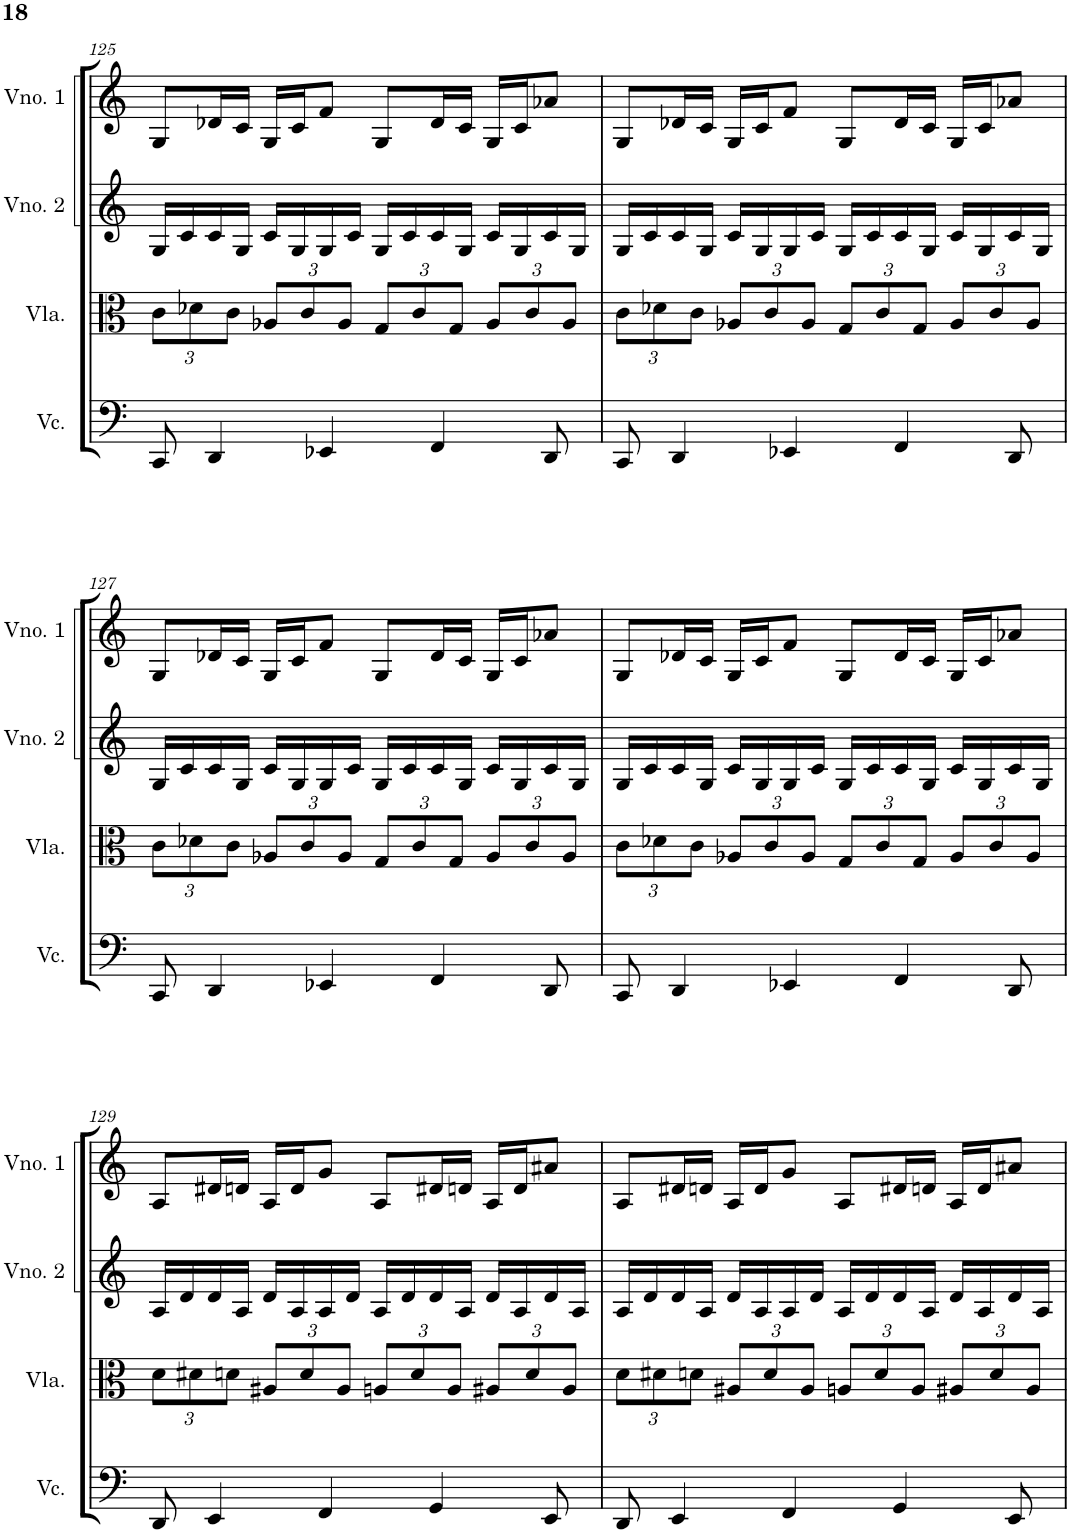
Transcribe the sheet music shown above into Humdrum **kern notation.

**kern	**kern	**kern	**kern
*part4	*part3	*part2	*part1
*staff4	*staff3	*staff2	*staff1
*I"Violoncelo	*I"Viola	*I"Violino 2	*I"Violino 1
*I'Vc.	*I'Vla.	*I'Vno. 2	*I'Vno. 1
!!LO:PB:g=z
*clefF4	*clefC3	*clefG2	*clefG2
*k[]	*k[]	*k[]	*k[]
*M4/4	*M4/4	*M4/4	*M4/4
*	*Xbrackettup	*	*
=125	=125	=125	=125
8CC/	12c\L	16G/LL	8G/L
.	.	16c/	.
.	12d-X\	.	.
4DD/	.	16c/	16d-X/L
.	12c\J	.	.
.	.	16G/JJ	16c/JJ
.	12A-X/L	16c/LL	16G/LL
.	.	16G/	16c/J
.	12c/	.	.
4EE-X/	.	16G/	8f/J
.	12A-/J	.	.
.	.	16c/JJ	.
.	12G/L	16G/LL	8G/L
.	.	16c/	.
.	12c/	.	.
4FF/	.	16c/	16d-/L
.	12G/J	.	.
.	.	16G/JJ	16c/JJ
.	12A-/L	16c/LL	16G/LL
.	.	16G/	16c/J
.	12c/	.	.
8DD/	.	16c/	8a-X/J
.	12A-/J	.	.
.	.	16G/JJ	.
=126	=126	=126	=126
8CC/	12c\L	16G/LL	8G/L
.	.	16c/	.
.	12d-X\	.	.
4DD/	.	16c/	16d-X/L
.	12c\J	.	.
.	.	16G/JJ	16c/JJ
.	12A-X/L	16c/LL	16G/LL
.	.	16G/	16c/J
.	12c/	.	.
4EE-X/	.	16G/	8f/J
.	12A-/J	.	.
.	.	16c/JJ	.
.	12G/L	16G/LL	8G/L
.	.	16c/	.
.	12c/	.	.
4FF/	.	16c/	16d-/L
.	12G/J	.	.
.	.	16G/JJ	16c/JJ
.	12A-/L	16c/LL	16G/LL
.	.	16G/	16c/J
.	12c/	.	.
8DD/	.	16c/	8a-X/J
.	12A-/J	.	.
.	.	16G/JJ	.
!!LO:LB:g=z
=127	=127	=127	=127
8CC/	12c\L	16G/LL	8G/L
.	.	16c/	.
.	12d-X\	.	.
4DD/	.	16c/	16d-X/L
.	12c\J	.	.
.	.	16G/JJ	16c/JJ
.	12A-X/L	16c/LL	16G/LL
.	.	16G/	16c/J
.	12c/	.	.
4EE-X/	.	16G/	8f/J
.	12A-/J	.	.
.	.	16c/JJ	.
.	12G/L	16G/LL	8G/L
.	.	16c/	.
.	12c/	.	.
4FF/	.	16c/	16d-/L
.	12G/J	.	.
.	.	16G/JJ	16c/JJ
.	12A-/L	16c/LL	16G/LL
.	.	16G/	16c/J
.	12c/	.	.
8DD/	.	16c/	8a-X/J
.	12A-/J	.	.
.	.	16G/JJ	.
=128	=128	=128	=128
8CC/	12c\L	16G/LL	8G/L
.	.	16c/	.
.	12d-X\	.	.
4DD/	.	16c/	16d-X/L
.	12c\J	.	.
.	.	16G/JJ	16c/JJ
.	12A-X/L	16c/LL	16G/LL
.	.	16G/	16c/J
.	12c/	.	.
4EE-X/	.	16G/	8f/J
.	12A-/J	.	.
.	.	16c/JJ	.
.	12G/L	16G/LL	8G/L
.	.	16c/	.
.	12c/	.	.
4FF/	.	16c/	16d-/L
.	12G/J	.	.
.	.	16G/JJ	16c/JJ
.	12A-/L	16c/LL	16G/LL
.	.	16G/	16c/J
.	12c/	.	.
8DD/	.	16c/	8a-X/J
.	12A-/J	.	.
.	.	16G/JJ	.
!!LO:LB:g=z
=129	=129	=129	=129
8DD/	12d\L	16A/LL	8A/L
.	.	16d/	.
.	12d#X\	.	.
4EE/	.	16d/	16d#X/L
.	12dn\J	.	.
.	.	16A/JJ	16dn/JJ
.	12A#X/L	16d/LL	16A/LL
.	.	16A/	16d/J
.	12d/	.	.
4FF/	.	16A/	8g/J
.	12A#/J	.	.
.	.	16d/JJ	.
.	12An/L	16A/LL	8A/L
.	.	16d/	.
.	12d/	.	.
4GG/	.	16d/	16d#X/L
.	12A/J	.	.
.	.	16A/JJ	16dn/JJ
.	12A#X/L	16d/LL	16A/LL
.	.	16A/	16d/J
.	12d/	.	.
8EE/	.	16d/	8a#X/J
.	12A#/J	.	.
.	.	16A/JJ	.
=130	=130	=130	=130
8DD/	12d\L	16A/LL	8A/L
.	.	16d/	.
.	12d#X\	.	.
4EE/	.	16d/	16d#X/L
.	12dn\J	.	.
.	.	16A/JJ	16dn/JJ
.	12A#X/L	16d/LL	16A/LL
.	.	16A/	16d/J
.	12d/	.	.
4FF/	.	16A/	8g/J
.	12A#/J	.	.
.	.	16d/JJ	.
.	12An/L	16A/LL	8A/L
.	.	16d/	.
.	12d/	.	.
4GG/	.	16d/	16d#X/L
.	12A/J	.	.
.	.	16A/JJ	16dn/JJ
.	12A#X/L	16d/LL	16A/LL
.	.	16A/	16d/J
.	12d/	.	.
8EE/	.	16d/	8a#X/J
.	12A#/J	.	.
.	.	16A/JJ	.
=	=	=	=
*-	*-	*-	*-
